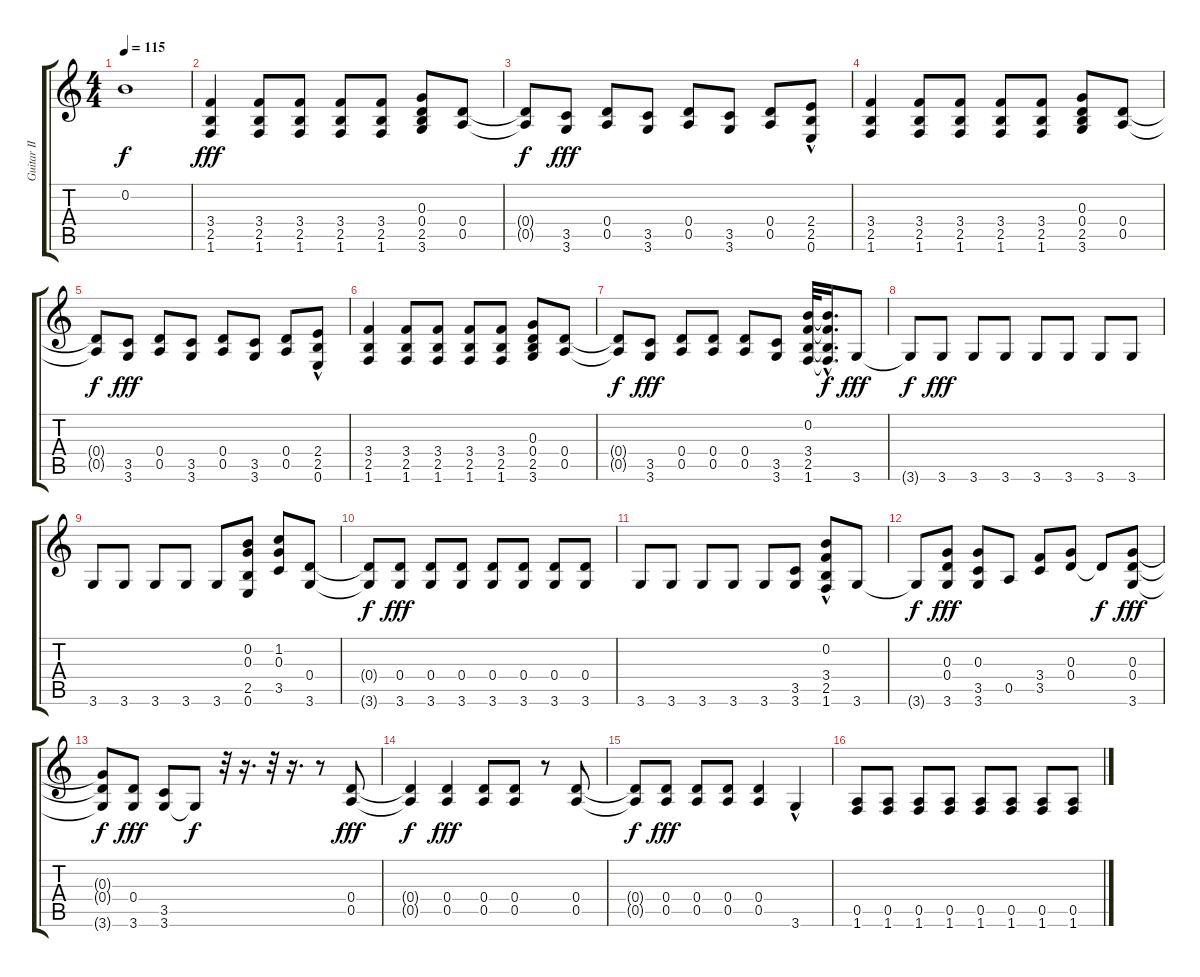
\track ("Guitar II" "Guitar II") {instrument electricguitarclean}
\staff {score tabs}
\tuning (E4 B3 G3 D3 A2 E2) {hide}
\ts (4 4)
\tempo 115
\clef g2
\ks c
0.2{t}.1{dy f} |
(3.4 2.5 1.6).4{dy fff} (3.4 2.5 1.6).8 (3.4 2.5 1.6).8 (3.4 2.5 1.6).8 (3.4 2.5 1.6).8 (0.3 0.4 2.5 3.6).8 (0.4 0.5).8 |
(0.4{t} 0.5{t}).8{dy f} (3.5 3.6).8{dy fff} (0.4 0.5).8 (3.5 3.6).8 (0.4 0.5).8 (3.5 3.6).8 (0.4 0.5).8 (2.4{hac} 2.5 0.6).8 |
(3.4 2.5 1.6).4 (3.4 2.5 1.6).8 (3.4 2.5 1.6).8 (3.4 2.5 1.6).8 (3.4 2.5 1.6).8 (0.3 0.4 2.5 3.6).8 (0.4 0.5).8 |
(0.4{t} 0.5{t}).8{dy f} (3.5 3.6).8{dy fff} (0.4 0.5).8 (3.5 3.6).8 (0.4 0.5).8 (3.5 3.6).8 (0.4 0.5).8 (2.4{hac} 2.5 0.6).8 |
(3.4 2.5 1.6).4 (3.4 2.5 1.6).8 (3.4 2.5 1.6).8 (3.4 2.5 1.6).8 (3.4 2.5 1.6).8 (0.3 0.4 2.5 3.6).8 (0.4 0.5).8 |
(0.4{t} 0.5{t}).8{dy f} (3.5 3.6).8{dy fff} (0.4 0.5).8 (0.4 0.5).8 (0.4 0.5).8 (3.5 3.6).8 (0.2 3.4 2.5 1.6).32 (0.2{hac t} 3.4{hac t} 2.5{hac t} 1.6{hac t}).16{d dy f} 3.6.8{dy fff} |
3.6{t}.8{dy f} 3.6.8{dy fff} 3.6.8 3.6.8 3.6.8 3.6.8 3.6.8 3.6.8 |
3.6.8 3.6.8 3.6.8 3.6.8 3.6.8 (0.2 0.3 2.5 0.6).8 (1.2 0.3 3.5).8 (0.4 3.6).8 |
(0.4{t} 3.6{t}).8{dy f} (0.4 3.6).8{dy fff} (0.4 3.6).8 (0.4 3.6).8 (0.4 3.6).8 (0.4 3.6).8 (0.4 3.6).8 (0.4 3.6).8 |
3.6.8 3.6.8 3.6.8 3.6.8 3.6.8 (3.5 3.6).8 (0.2{hac} 3.4 2.5 1.6).8 3.6.8 |
3.6{t}.8{dy f} (0.3 0.4 3.6).8{dy fff} (0.3 3.5 3.6).8 0.5.8 (3.4 3.5).8 (0.3 0.4).8 0.4{t}.8{dy f} (0.3 0.4 3.6).8{dy fff} |
(0.3{t} 0.4{t} 3.6{t}).8{dy f} (0.4 3.6).8{dy fff} (3.5 3.6).8 3.6{t}.8{dy f} r.32 r.16{d} r.32 r.16{d} r.8 (0.4 0.5).8{dy fff} |
(0.4{t} 0.5{t}).4{dy f} (0.4 0.5).4{dy fff} (0.4 0.5).8 (0.4 0.5).8 r.8 (0.4 0.5).8 |
(0.4{t} 0.5{t}).8{dy f} (0.4 0.5).8{dy fff} (0.4 0.5).8 (0.4 0.5).8 (0.4 0.5).4 3.6{hac}.4 |
(0.5 1.6).8 (0.5 1.6).8 (0.5 1.6).8 (0.5 1.6).8 (0.5 1.6).8 (0.5 1.6).8 (0.5 1.6).8 (0.5 1.6).8
